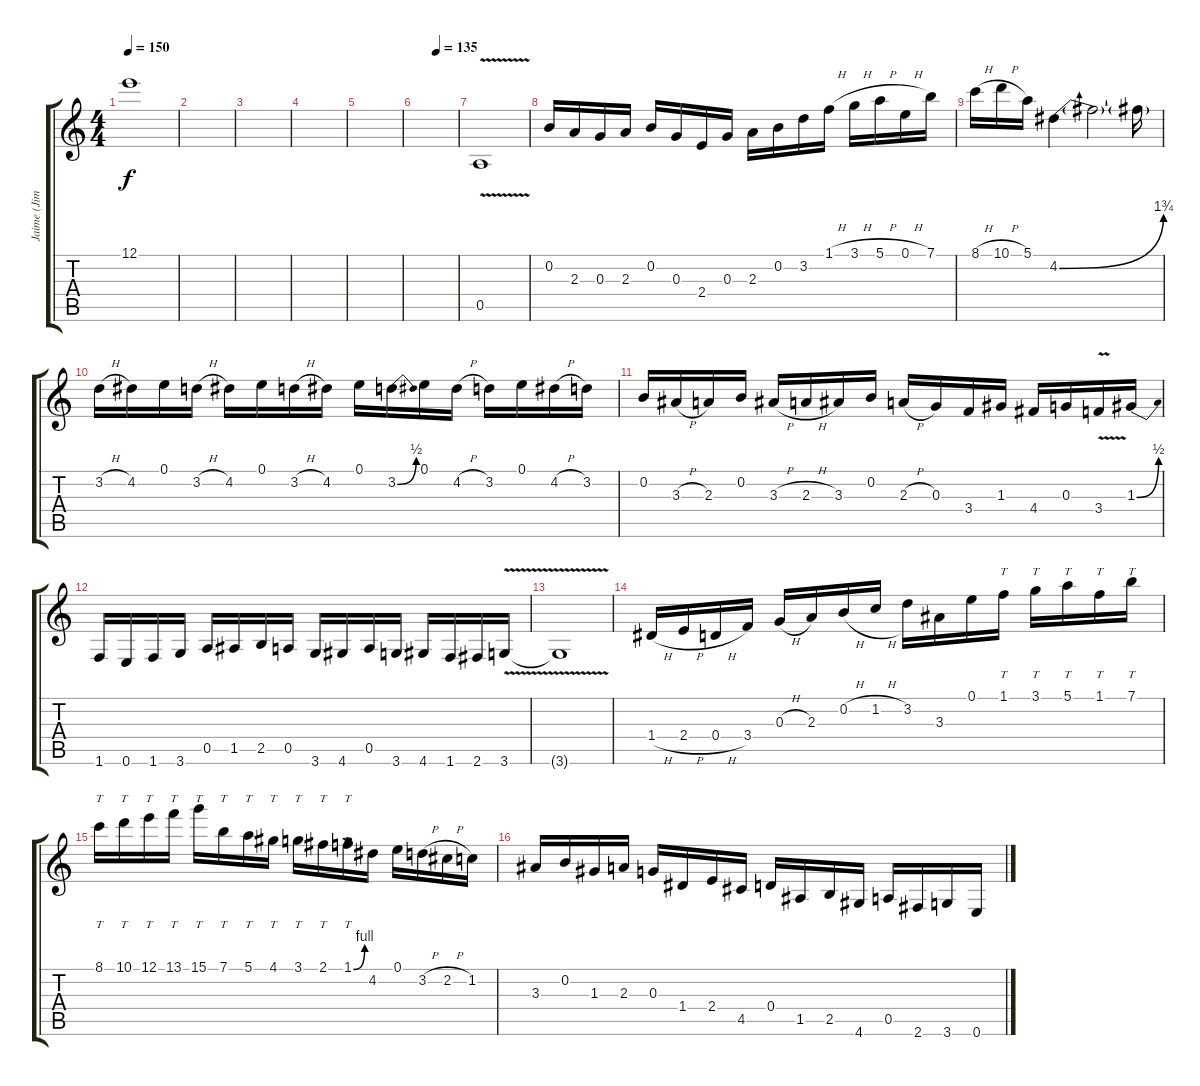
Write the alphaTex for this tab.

\track ("Jaime (Jimmy Froster)" "Jaime (Jim") {instrument distortionguitar}
\staff {score tabs}
\tuning (E4 B3 G3 D3 A2 E2) {hide}
\ts (4 4)
\tempo 150
\clef g2
\ks c
12.1{t}.1{dy f} |
|
|
|
|
\tempo (135 0.5)
|
0.5{v}.1 |
0.2.16 2.3.16 0.3.16 2.3.16 0.2.16 0.3.16 2.4.16 0.3.16 2.3.16 0.2.16 3.2.16 1.1{h}.16 3.1{h}.16 5.1{h}.16 0.1{h}.16 7.1.16 |
8.1{h}.16 10.1{h}.16 5.1.16 4.2{be (bend 0 0 60 7)}.4 4.2{t}.2 4.2{t}.16 |
3.2{h}.16 4.2.16 0.1.16 3.2{h}.16 4.2.16 0.1.16 3.2{h}.16 4.2.16 0.1.16 3.2{be (bend 0 0 60 2)}.16 0.1.16 4.2{h}.16 3.2.16 0.1.16 4.2{h}.16 3.2.16 |
0.2.16 3.3{h}.16 2.3.16 0.2.16 3.3{h}.16 2.3{h}.16 3.3.16 0.2.16 2.3{h}.16 0.3.16 3.4.16 1.3.16 4.4.16 0.3.16 3.4{v}.16 1.3{be (bend 0 0 60 2)}.16 |
1.6.16 0.6.16 1.6.16 3.6.16 0.5.16 1.5.16 2.5.16 0.5.16 3.6.16 4.6.16 0.5.16 3.6.16 4.6.16 1.6.16 2.6.16 3.6{v}.16 |
3.6{t}.1 |
1.4{h}.16 2.4{h}.16 0.4{h}.16 3.4.16 0.3{h}.16 2.3.16 0.2{h}.16 1.2{h}.16 3.2.16 3.3.16 0.1.16 1.1.16{tt} 3.1.16{tt} 5.1.16{tt} 1.1.16{tt} 7.1.16{tt} |
8.1.16{tt} 10.1.16{tt} 12.1.16{tt} 13.1.16{tt} 15.1.16{tt} 7.1.16{tt} 5.1.16{tt} 4.1.16{tt} 3.1.16{tt} 2.1.16{tt} 1.1{be (bend 0 0 60 4)}.16{tt} 4.2.16 0.1.16 3.2{h}.16 2.2{h}.16 1.2.16 |
3.3.16 0.2.16 1.3.16 2.3.16 0.3.16 1.4.16 2.4.16 4.5.16 0.4.16 1.5.16 2.5.16 4.6.16 0.5.16 2.6.16 3.6.16 0.6.16
